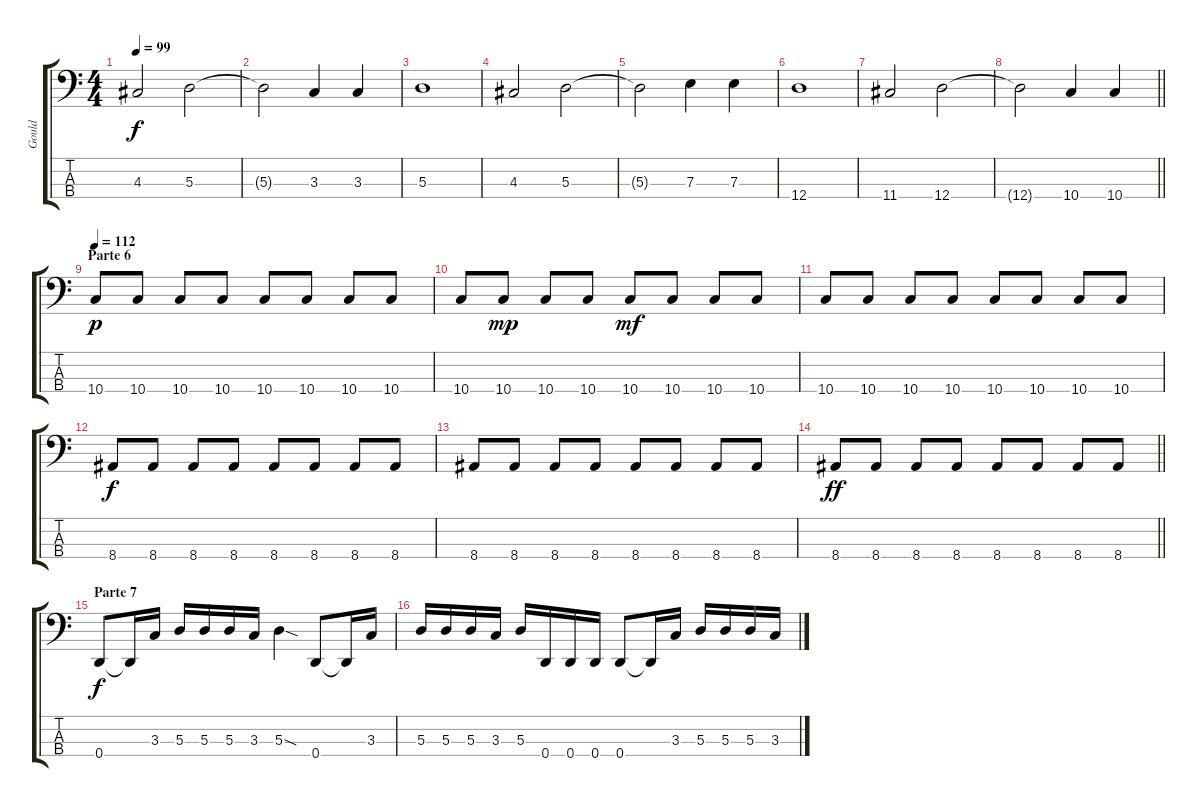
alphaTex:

\track ("Gould" "Gould") {instrument electricbasspick}
\staff {score tabs}
\tuning (G2 D2 A1 D1) {hide}
\ts (4 4)
\tempo 99
\clef f4
\ks c
4.3.2{dy f} 5.3.2 |
5.3{t}.2 3.3.4 3.3.4 |
5.3.1 |
4.3.2 5.3.2 |
5.3{t}.2 7.3.4 7.3.4 |
12.4.1 |
11.4.2 12.4.2 |
\barLineRight lightlight
12.4{t}.2 10.4.4 10.4.4 |
\section ("" "Parte 6")
\tempo 112
10.4.8{dy p} 10.4.8 10.4.8 10.4.8 10.4.8 10.4.8 10.4.8 10.4.8 |
10.4.8 10.4.8{dy mp} 10.4.8 10.4.8 10.4.8{dy mf} 10.4.8 10.4.8 10.4.8 |
10.4.8 10.4.8 10.4.8 10.4.8 10.4.8 10.4.8 10.4.8 10.4.8 |
8.4.8{dy f} 8.4.8 8.4.8 8.4.8 8.4.8 8.4.8 8.4.8 8.4.8 |
8.4.8 8.4.8 8.4.8 8.4.8 8.4.8 8.4.8 8.4.8 8.4.8 |
\barLineRight lightlight
8.4.8{dy ff} 8.4.8 8.4.8 8.4.8 8.4.8 8.4.8 8.4.8 8.4.8 |
\section ("" "Parte 7")
0.4.8{dy f} 0.4{t}.16 3.3.16 5.3.16 5.3.16 5.3.16 3.3.16 5.3{sod}.4 0.4.8 0.4{t}.16 3.3.16 |
5.3.16 5.3.16 5.3.16 3.3.16 5.3.16 0.4.16 0.4.16 0.4.16 0.4.8 0.4{t}.16 3.3.16 5.3.16 5.3.16 5.3.16 3.3.16
